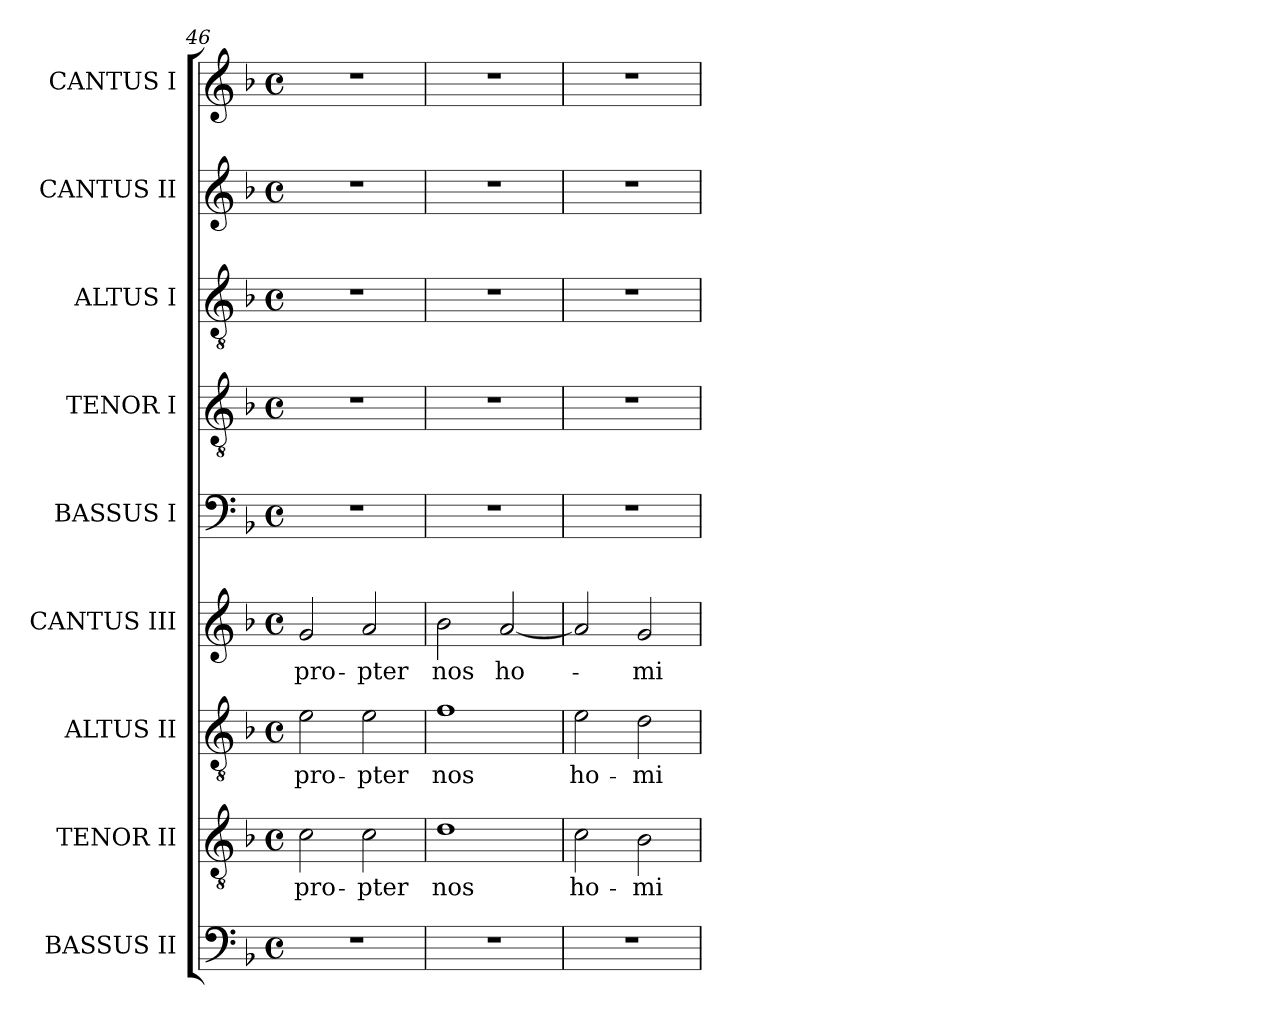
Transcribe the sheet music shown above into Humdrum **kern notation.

**kern	**kern	**text	**kern	**text	**kern	**text	**kern	**kern	**kern	**kern	**kern
*part9	*part8	*part8	*part7	*part7	*part6	*part6	*part5	*part4	*part3	*part2	*part1
*staff9	*staff8	*staff8	*staff7	*staff7	*staff6	*staff6	*staff5	*staff4	*staff3	*staff2	*staff1
*I"BASSUS II	*I"TENOR II	*	*I"ALTUS II	*	*I"CANTUS III	*	*I"BASSUS I	*I"TENOR I	*I"ALTUS I	*I"CANTUS II	*I"CANTUS I
*I'B. II	*I'T. II	*	*I'A. II	*	*I'C. III	*	*I'B. I	*I'T. I	*I'A. I	*I'C. II	*I'C. I
*clefF4	*clefGv2	*	*clefGv2	*	*clefG2	*	*clefF4	*clefGv2	*clefGv2	*clefG2	*clefG2
*	*ITrd7c12	*	*ITrd7c12	*	*	*	*	*ITrd7c12	*ITrd7c12	*	*
*k[b-]	*k[b-]	*	*k[b-]	*	*k[b-]	*	*k[b-]	*k[b-]	*k[b-]	*k[b-]	*k[b-]
*F:	*F:	*	*F:	*	*F:	*	*F:	*F:	*F:	*F:	*F:
*M4/4	*M4/4	*	*M4/4	*	*M4/4	*	*M4/4	*M4/4	*M4/4	*M4/4	*M4/4
*met(c)	*met(c)	*	*met(c)	*	*met(c)	*	*met(c)	*met(c)	*met(c)	*met(c)	*met(c)
=46	=46	=46	=46	=46	=46	=46	=46	=46	=46	=46	=46
!	!	!LO:LY:b:color=#000000	!	!	!	!	!	!	!	!	!
!	!	!	!	!LO:LY:b:color=#000000	!	!	!	!	!	!	!
!	!	!	!	!	!	!LO:LY:b:color=#000000	!	!	!	!	!
1r	2Ci\	pro-	2Ei\	pro-	2gi/	pro-	1r	1r	1r	1r	1r
!	!	!LO:LY:b:color=#000000	!	!	!	!	!	!	!	!	!
!	!	!	!	!LO:LY:b:color=#000000	!	!	!	!	!	!	!
!	!	!	!	!	!	!LO:LY:b:color=#000000	!	!	!	!	!
.	2Ci\	-pter	2Ei\	-pter	2ai/	-pter	.	.	.	.	.
=47	=47	=47	=47	=47	=47	=47	=47	=47	=47	=47	=47
!	!	!LO:LY:b:color=#000000	!	!	!	!	!	!	!	!	!
!	!	!	!	!LO:LY:b:color=#000000	!	!	!	!	!	!	!
!	!	!	!	!	!	!LO:LY:b:color=#000000	!	!	!	!	!
1r	1Di	nos	1Fi	nos	2b-i\	nos	1r	1r	1r	1r	1r
!	!	!	!	!	!	!LO:LY:b:color=#000000	!	!	!	!	!
.	.	.	.	.	[<2ai/	ho-	.	.	.	.	.
=48	=48	=48	=48	=48	=48	=48	=48	=48	=48	=48	=48
!	!	!LO:LY:b:color=#000000	!	!	!	!	!	!	!	!	!
!	!	!	!	!LO:LY:b:color=#000000	!	!	!	!	!	!	!
1r	2Ci\	ho-	2Ei\	ho-	2ai/]	.	1r	1r	1r	1r	1r
!	!	!LO:LY:b:color=#000000	!	!	!	!	!	!	!	!	!
!	!	!	!	!LO:LY:b:color=#000000	!	!	!	!	!	!	!
!	!	!	!	!	!	!LO:LY:b:color=#000000	!	!	!	!	!
.	2BB-i\	-mi-	2Di\	-mi-	2gi/	-mi-	.	.	.	.	.
=	=	=	=	=	=	=	=	=	=	=	=
*-	*-	*-	*-	*-	*-	*-	*-	*-	*-	*-	*-
